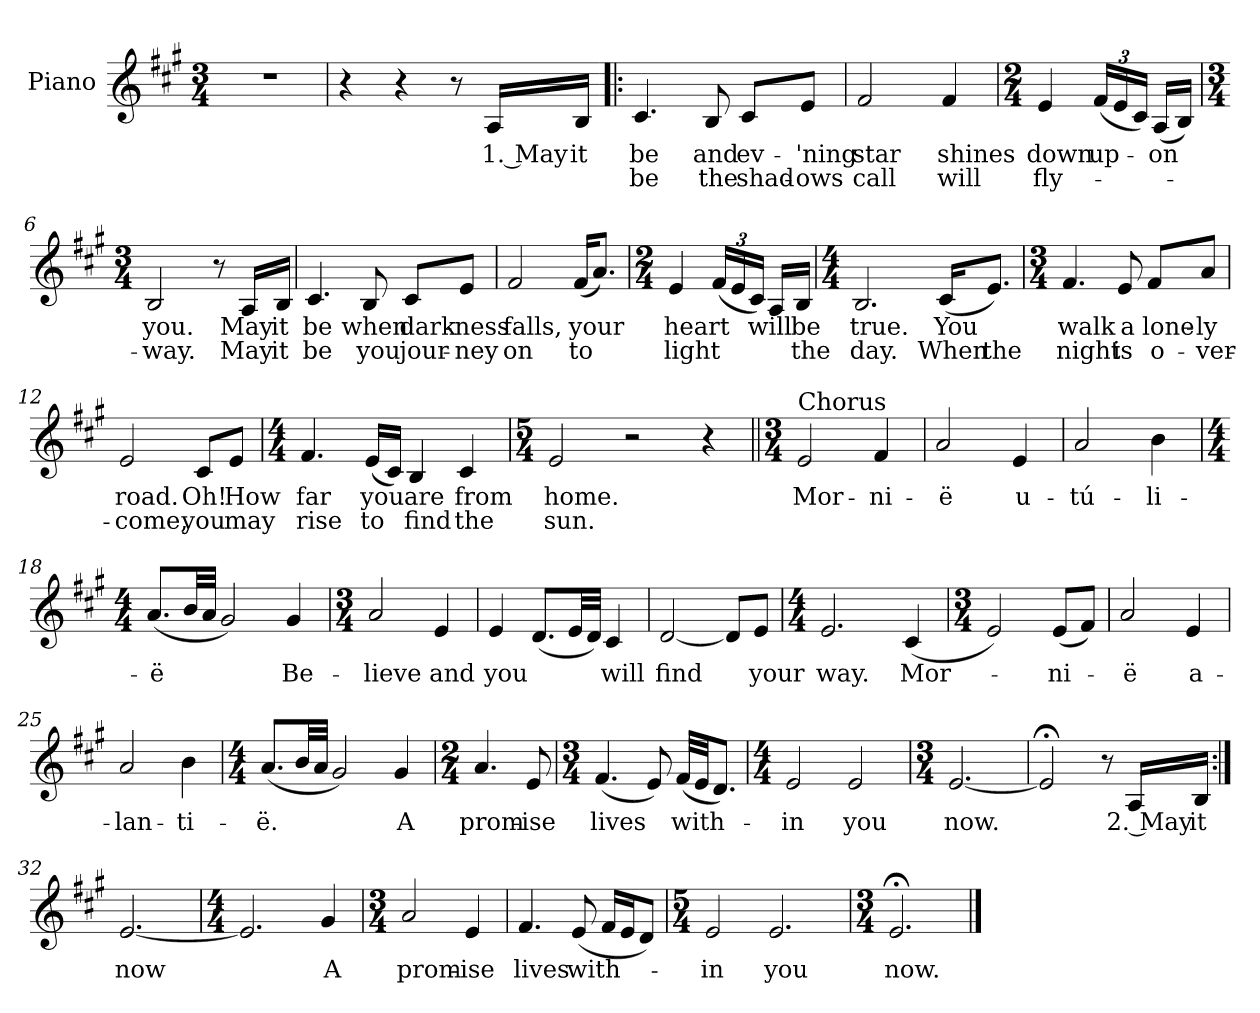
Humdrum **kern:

**kern	**text	**text
*part1	*part1	*part1
*staff1	*staff1	*staff1
*I"Piano	*	*
*I'Pno.	*	*
*clefG2	*	*
*k[f#c#g#]	*	*
*A:	*	*
*M3/4	*	*
=1	=1	=1
2.r	.	.
=2	=2	=2
4r	.	.
4r	.	.
8r	.	.
16A/LL	1. May	.
16B/JJ	it	.
=3!|:	=3!|:	=3!|:
4.c#/	be	be
8B/	and	the
8c#/L	ev-	shad-
8e/J	-'ning	-ows
=4	=4	=4
2f#/	star	call
4f#/	shines	will
=5	=5	=5
*M2/4	*	*
4e/	down	fly-
*Xbrackettup	*	*
(24f#/LL	up-	.
24e/	.	.
24c#/JJ)	.	.
(16A/LL	-on	.
16B/JJ)	.	.
!!LO:LB:g=z
=6	=6	=6
*M3/4	*	*
2B/	you.	-way.
8r	.	.
16A/LL	May	May
16B/JJ	it	it
=7	=7	=7
4.c#/	be	be
8B/	when	you
8c#/L	dark-	jour-
8e/J	-ness	-ney
=8	=8	=8
2f#/	falls,	on
(16f#/KL	your	to
8.a/J)	.	.
=9	=9	=9
*M2/4	*	*
4e/	heart	light
(24f#/LL	.	.
24e/	.	.
24c#/JJ)	.	.
16A/LL	will	.
16B/JJ	be	the
!!LO:LB:g=z
=10	=10	=10
*M4/4	*	*
2.B/	true.	day.
(16c#/KL	You	When
8.e/J)	.	the
=11	=11	=11
*M3/4	*	*
4.f#/	walk	night
8e/	a	is
8f#/L	lone-	o-
8a/J	-ly	-ver-
=12	=12	=12
2e/	road.	-come,
8c#/L	Oh!	you
8e/J	How	may
=13	=13	=13
*M4/4	*	*
4.f#/	far	rise
(16e/LL	you	to
16c#/JJ)	.	.
4B/	are	find
4c#/	from	the
!!LO:LB:g=z
=14	=14	=14
*M5/4	*	*
2e/	home.	sun.
2r	.	.
4r	.	.
=15||	=15||	=15||
*M3/4	*	*
!LO:TX:a:t=Chorus	!	!
2e/	Mor-	.
4f#/	-ni-	.
=16	=16	=16
2a/	-ë	.
4e/	u-	.
=17	=17	=17
2a/	-tú-	.
4b\	-li-	.
=18	=18	=18
*M4/4	*	*
(8.a/L	-ë	.
32b/LL	.	.
32a/JJJ	.	.
2g#/)	.	.
4g#/	Be-	.
=19	=19	=19
*M3/4	*	*
2a/	-lieve	.
4e/	and	.
!!LO:LB:g=z
=20	=20	=20
4e/	you	.
(8.d/L	.	.
32e/LL	.	.
32d/JJJ)	.	.
4c#/	will	.
=21	=21	=21
[2d/	find	.
8d/L]	.	.
8e/J	your	.
=22	=22	=22
*M4/4	*	*
2.e/	way.	.
(4c#/	Mor-	.
=23	=23	=23
*M3/4	*	*
2e/)	.	.
(8e/L	-ni-	.
8f#/J)	.	.
=24	=24	=24
2a/	-ë	.
4e/	a-	.
=25	=25	=25
2a/	-lan-	.
4b\	-ti-	.
!!LO:LB:g=z
=26	=26	=26
*M4/4	*	*
(8.a/L	-ë.	.
32b/LL	.	.
32a/JJJ	.	.
2g#/)	.	.
4g#/	A	.
=27	=27	=27
*M2/4	*	*
4.a/	prom-	.
8e/	-ise	.
=28	=28	=28
*M3/4	*	*
(4.f#/	lives	.
8e/)	.	.
(32f#/LLL	with-	.
32e/JJ	.	.
8.d/J)	.	.
=29	=29	=29
*M4/4	*	*
2e/	-in	.
2e/	you	.
=30	=30	=30
*M3/4	*	*
[2.e/	now.	.
=31	=31	=31
2e;</]	.	.
8r	.	.
16A/LL	2. May	.
16B/JJ	it	.
!!LO:LB:g=z
=32:|!	=32:|!	=32:|!
[2.e/	now	.
=33	=33	=33
*M4/4	*	*
2.e/]	.	.
4g#/	A	.
=34	=34	=34
*M3/4	*	*
2a/	prom-	.
4e/	-ise	.
=35	=35	=35
4.f#/	lives	.
(8e/	with-	.
16f#/LL	.	.
16e/J	.	.
8d/J)	.	.
=36	=36	=36
*M5/4	*	*
2e/	-in	.
2.e/	you	.
=37	=37	=37
*M3/4	*	*
2.e;</	now.	.
==	==	==
*-	*-	*-
